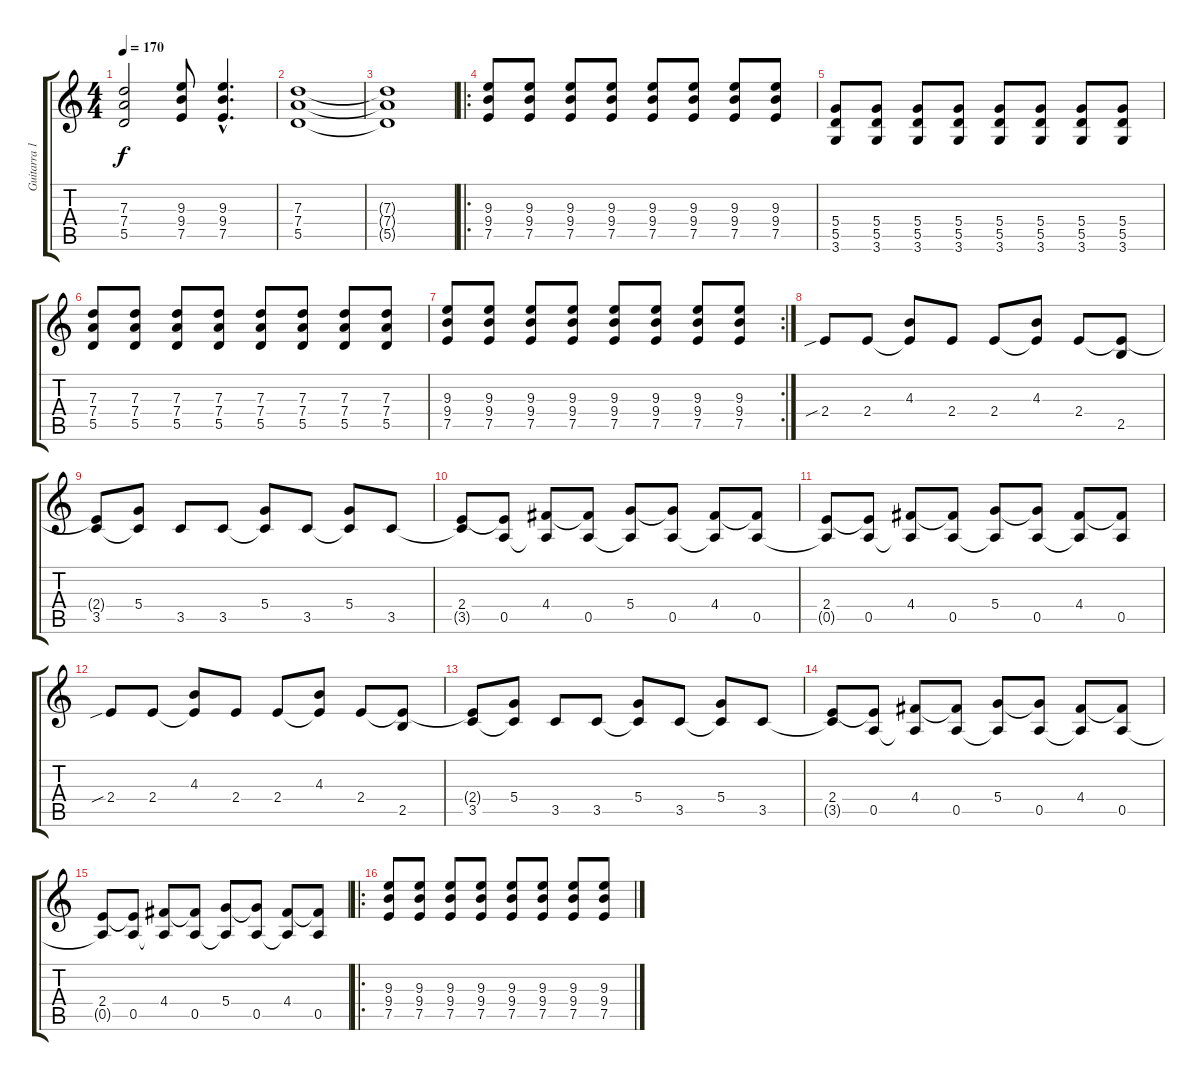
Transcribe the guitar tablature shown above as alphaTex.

\track ("Guitarra 1" "Guitarra 1") {instrument distortionguitar}
\staff {score tabs}
\tuning (E4 B3 G3 D3 A2 E2) {hide}
\ts (4 4)
\tempo 170
\clef g2
\ks c
(7.3{t} 7.4{t} 5.5{t}).2{dy f} (9.3 9.4 7.5).8 (9.3{hac} 9.4{hac} 7.5{hac}).4{d} |
(7.3 7.4 5.5).1 |
(7.3{t} 7.4{t} 5.5{t}).1 |
\ro
(9.3 9.4 7.5).8 (9.3 9.4 7.5).8 (9.3 9.4 7.5).8 (9.3 9.4 7.5).8 (9.3 9.4 7.5).8 (9.3 9.4 7.5).8 (9.3 9.4 7.5).8 (9.3 9.4 7.5).8 |
(5.4 5.5 3.6).8 (5.4 5.5 3.6).8 (5.4 5.5 3.6).8 (5.4 5.5 3.6).8 (5.4 5.5 3.6).8 (5.4 5.5 3.6).8 (5.4 5.5 3.6).8 (5.4 5.5 3.6).8 |
(7.3 7.4 5.5).8 (7.3 7.4 5.5).8 (7.3 7.4 5.5).8 (7.3 7.4 5.5).8 (7.3 7.4 5.5).8 (7.3 7.4 5.5).8 (7.3 7.4 5.5).8 (7.3 7.4 5.5).8 |
\rc 2
(9.3 9.4 7.5).8 (9.3 9.4 7.5).8 (9.3 9.4 7.5).8 (9.3 9.4 7.5).8 (9.3 9.4 7.5).8 (9.3 9.4 7.5).8 (9.3 9.4 7.5).8 (9.3 9.4 7.5).8 |
2.4{sib}.8{volume 16} 2.4.8 (4.3 2.4{t}).8 2.4.8 2.4.8 (4.3 2.4{t}).8 2.4.8 (2.4{t} 2.5).8 |
(2.4{t} 3.5).8 (5.4 3.5{t}).8 3.5.8 3.5.8 (5.4 3.5{t}).8 3.5.8 (5.4 3.5{t}).8 3.5.8 |
(2.4 3.5{t}).8 (2.4{t} 0.5).8 (4.4 0.5{t}).8 (4.4{t} 0.5).8 (5.4 0.5{t}).8 (5.4{t} 0.5).8 (4.4 0.5{t}).8 (4.4{t} 0.5).8 |
(2.4 0.5{t}).8 (2.4{t} 0.5).8 (4.4 0.5{t}).8 (4.4{t} 0.5).8 (5.4 0.5{t}).8 (5.4{t} 0.5).8 (4.4 0.5{t}).8 (4.4{t} 0.5).8 |
2.4{sib}.8{volume 13} 2.4.8 (4.3 2.4{t}).8 2.4.8 2.4.8 (4.3 2.4{t}).8 2.4.8 (2.4{t} 2.5).8 |
(2.4{t} 3.5).8 (5.4 3.5{t}).8 3.5.8 3.5.8 (5.4 3.5{t}).8 3.5.8 (5.4 3.5{t}).8 3.5.8 |
(2.4 3.5{t}).8 (2.4{t} 0.5).8 (4.4 0.5{t}).8 (4.4{t} 0.5).8 (5.4 0.5{t}).8 (5.4{t} 0.5).8 (4.4 0.5{t}).8 (4.4{t} 0.5).8 |
(2.4 0.5{t}).8 (2.4{t} 0.5).8 (4.4 0.5{t}).8 (4.4{t} 0.5).8 (5.4 0.5{t}).8 (5.4{t} 0.5).8 (4.4 0.5{t}).8 (4.4{t} 0.5).8 |
\ro
(9.3 9.4 7.5).8 (9.3 9.4 7.5).8 (9.3 9.4 7.5).8 (9.3 9.4 7.5).8 (9.3 9.4 7.5).8 (9.3 9.4 7.5).8 (9.3 9.4 7.5).8 (9.3 9.4 7.5).8
